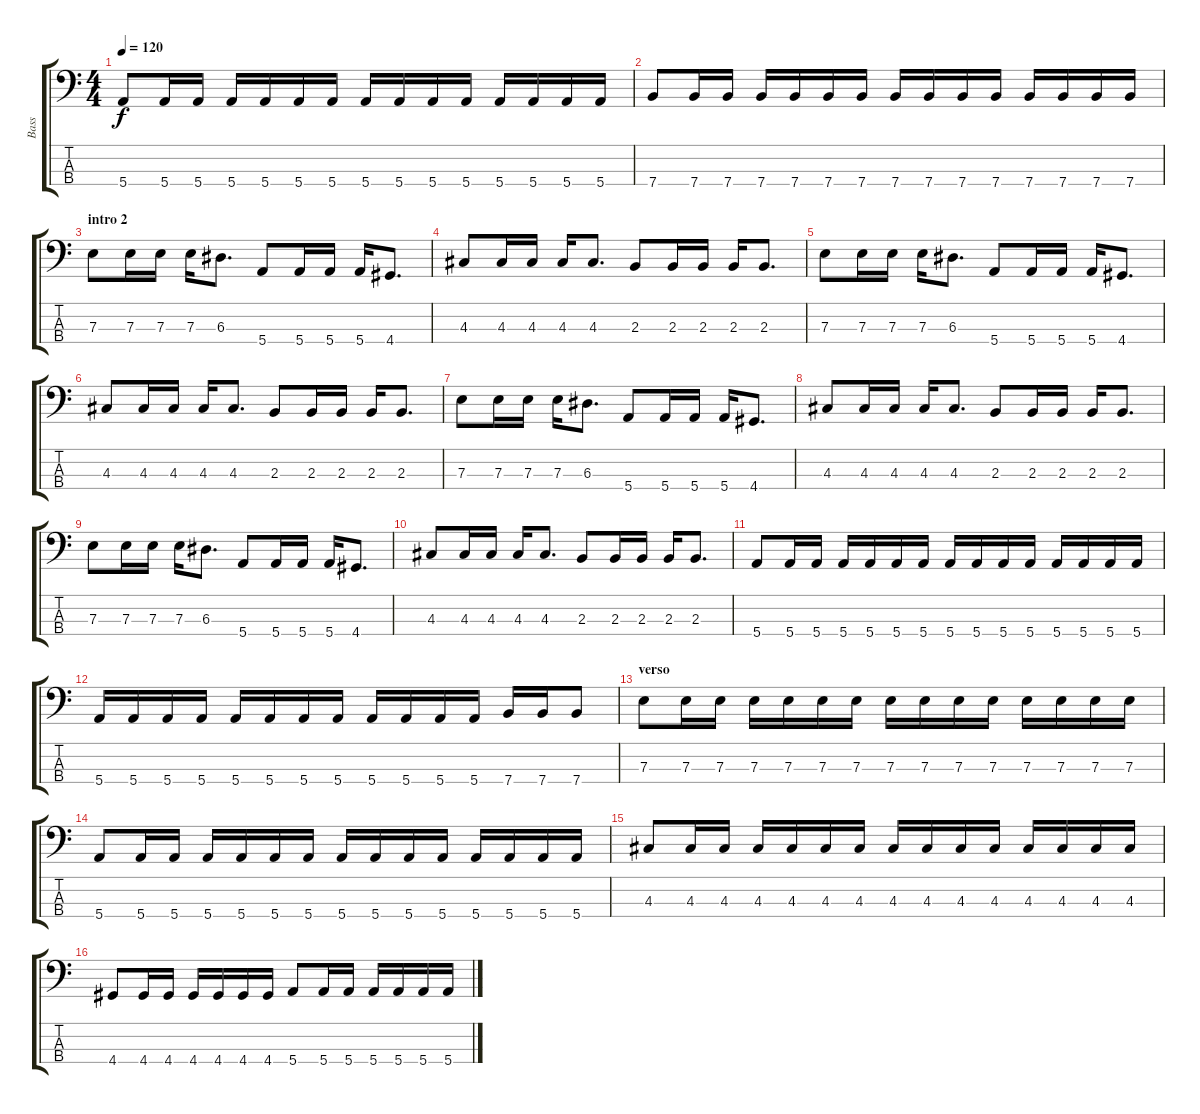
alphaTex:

\track ("Bass" "Bass") {instrument electricbasspick}
\staff {score tabs}
\tuning (G2 D2 A1 E1) {hide}
\ts (4 4)
\tempo 120
\clef f4
\ks c
5.4.8{dy f} 5.4.16 5.4.16 5.4.16 5.4.16 5.4.16 5.4.16 5.4.16 5.4.16 5.4.16 5.4.16 5.4.16 5.4.16 5.4.16 5.4.16 |
7.4.8 7.4.16 7.4.16 7.4.16 7.4.16 7.4.16 7.4.16 7.4.16 7.4.16 7.4.16 7.4.16 7.4.16 7.4.16 7.4.16 7.4.16 |
\section ("" "intro 2")
7.3.8 7.3.16 7.3.16 7.3.16 6.3.8{d} 5.4.8 5.4.16 5.4.16 5.4.16 4.4.8{d} |
4.3.8 4.3.16 4.3.16 4.3.16 4.3.8{d} 2.3.8 2.3.16 2.3.16 2.3.16 2.3.8{d} |
7.3.8 7.3.16 7.3.16 7.3.16 6.3.8{d} 5.4.8 5.4.16 5.4.16 5.4.16 4.4.8{d} |
4.3.8 4.3.16 4.3.16 4.3.16 4.3.8{d} 2.3.8 2.3.16 2.3.16 2.3.16 2.3.8{d} |
7.3.8 7.3.16 7.3.16 7.3.16 6.3.8{d} 5.4.8 5.4.16 5.4.16 5.4.16 4.4.8{d} |
4.3.8 4.3.16 4.3.16 4.3.16 4.3.8{d} 2.3.8 2.3.16 2.3.16 2.3.16 2.3.8{d} |
7.3.8 7.3.16 7.3.16 7.3.16 6.3.8{d} 5.4.8 5.4.16 5.4.16 5.4.16 4.4.8{d} |
4.3.8 4.3.16 4.3.16 4.3.16 4.3.8{d} 2.3.8 2.3.16 2.3.16 2.3.16 2.3.8{d} |
5.4.8 5.4.16 5.4.16 5.4.16 5.4.16 5.4.16 5.4.16 5.4.16 5.4.16 5.4.16 5.4.16 5.4.16 5.4.16 5.4.16 5.4.16 |
5.4.16 5.4.16 5.4.16 5.4.16 5.4.16 5.4.16 5.4.16 5.4.16 5.4.16 5.4.16 5.4.16 5.4.16 7.4.16 7.4.16 7.4.8 |
\section ("" "verso")
7.3.8 7.3.16 7.3.16 7.3.16 7.3.16 7.3.16 7.3.16 7.3.16 7.3.16 7.3.16 7.3.16 7.3.16 7.3.16 7.3.16 7.3.16 |
5.4.8 5.4.16 5.4.16 5.4.16 5.4.16 5.4.16 5.4.16 5.4.16 5.4.16 5.4.16 5.4.16 5.4.16 5.4.16 5.4.16 5.4.16 |
4.3.8 4.3.16 4.3.16 4.3.16 4.3.16 4.3.16 4.3.16 4.3.16 4.3.16 4.3.16 4.3.16 4.3.16 4.3.16 4.3.16 4.3.16 |
4.4.8 4.4.16 4.4.16 4.4.16 4.4.16 4.4.16 4.4.16 5.4.8 5.4.16 5.4.16 5.4.16 5.4.16 5.4.16 5.4.16
